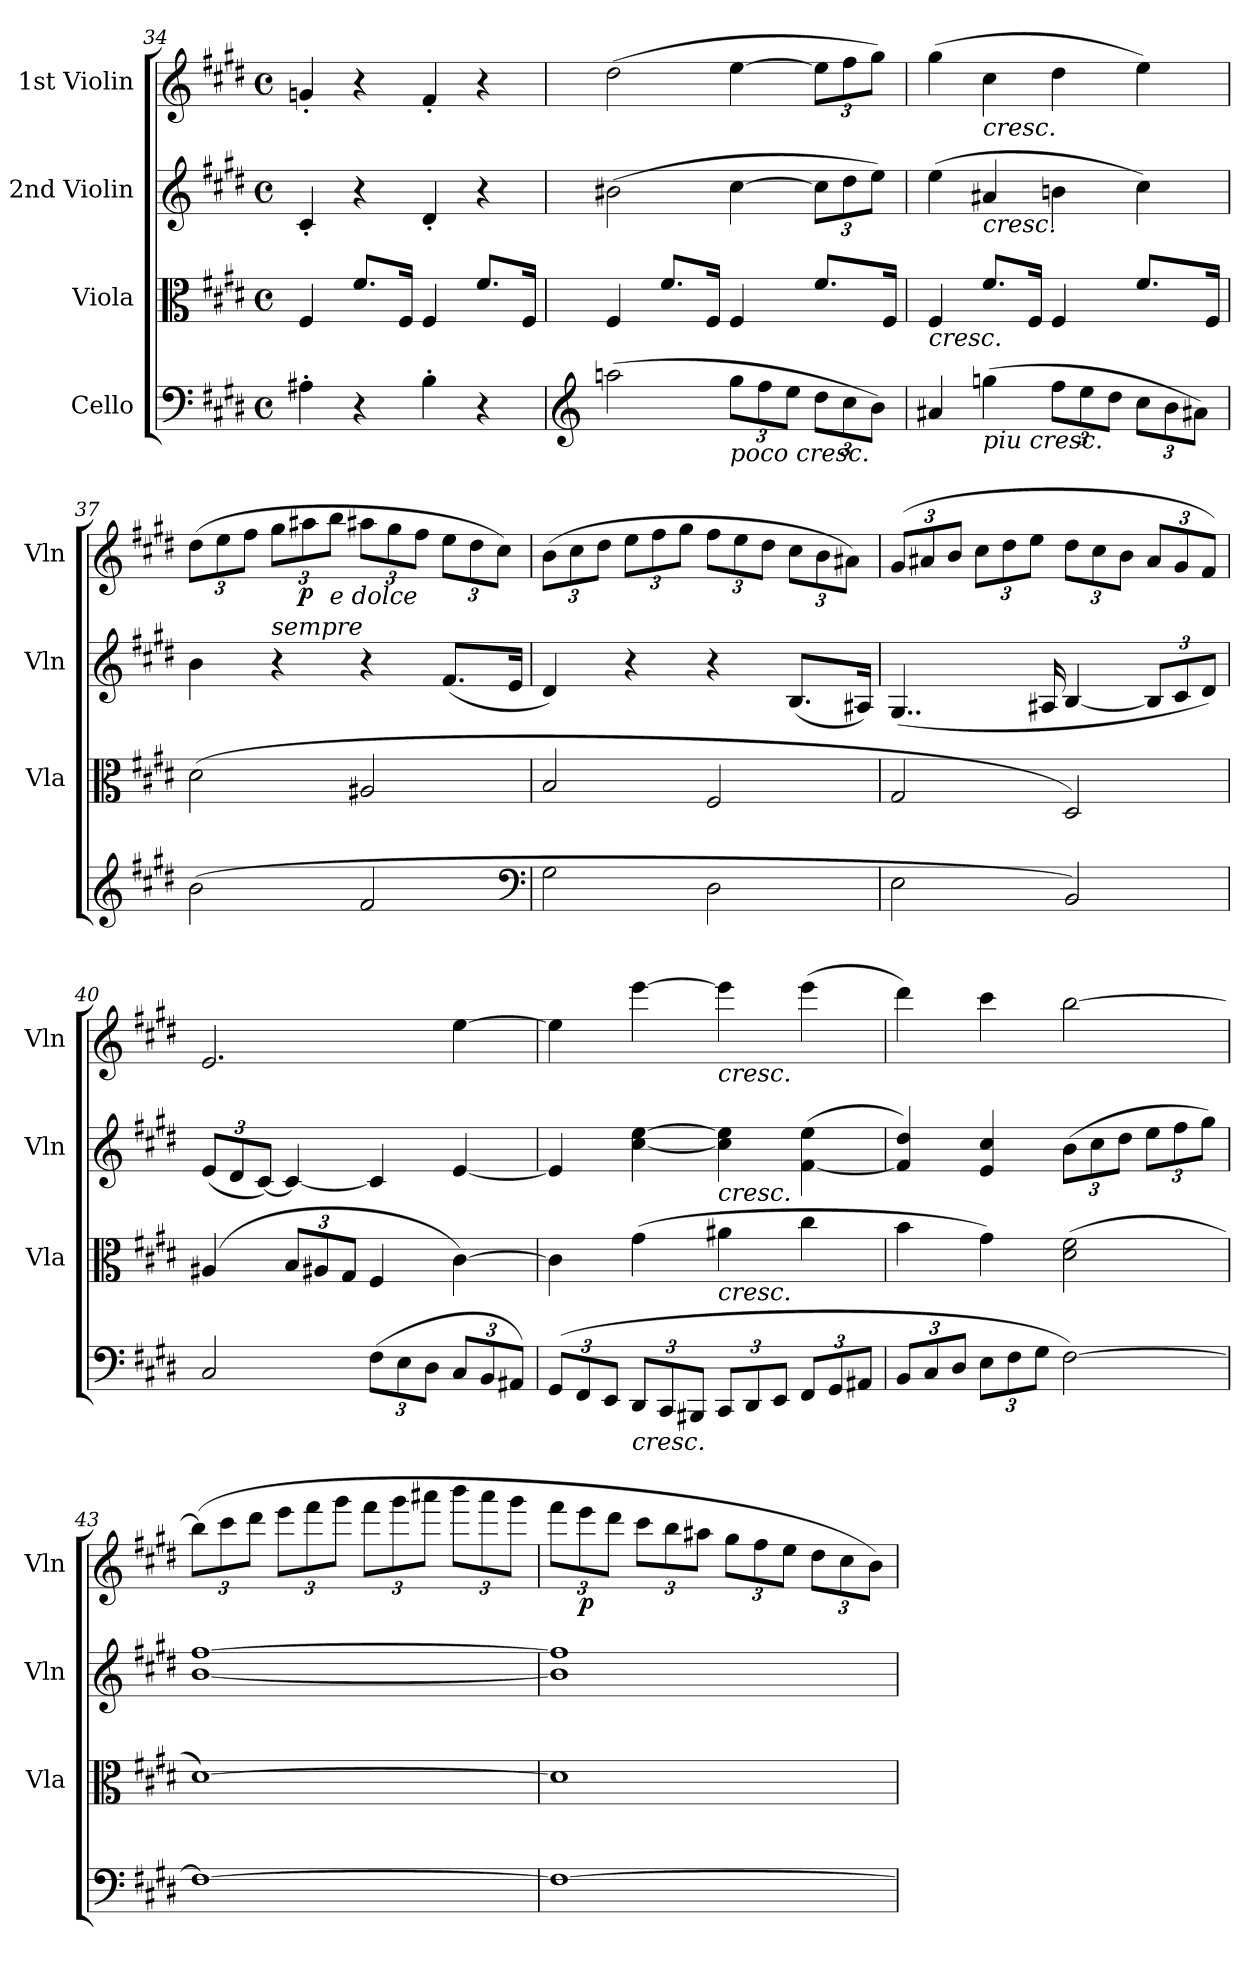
**kern	**kern	**kern	**kern	**dynam
*part4	*part3	*part2	*part1	*part1
*staff4	*staff3	*staff2	*staff1	*staff1
*I"Cello	*I"Viola	*I"2nd Violin	*I"1st Violin	*
*	*I'Vla	*I'Vln	*I'Vln	*
*clefF4	*clefC3	*clefG2	*clefG2	*
*k[f#c#g#d#]	*k[f#c#g#d#]	*k[f#c#g#d#]	*k[f#c#g#d#]	*
*E:	*E:	*E:	*E:	*
*M4/4	*M4/4	*M4/4	*M4/4	*
*met(c)	*met(c)	*met(c)	*met(c)	*
=34	=34	=34	=34	=34
4A#X'	4F#	4c#'	4gn'	.
4r	8.f#L	4r	4r	.
.	16F#Jk	.	.	.
4B'	4F#	4d#'	4f#'	.
4r	8.f#L	4r	4r	.
.	16F#Jk	.	.	.
=35	=35	=35	=35	=35
*clefG2	*	*	*	*
(2aan	4F#	(2b#X	(2dd#	.
.	8.f#L	.	.	.
.	16F#Jk	.	.	.
!LO:TX:b:i:t=poco cresc.	!	!	!	!
12gg#L	4F#	[4cc#	[4ee	.
12ff#	.	.	.	.
12eeJ	.	.	.	.
12dd#L	8.f#L	12cc#L]	12eeL]	.
12cc#	.	12dd#	12ff#	.
12bJ)	.	12eeJ)	12gg#J)	.
.	16F#Jk	.	.	.
=36	=36	=36	=36	=36
!	!LO:TX:b:i:t=cresc.	!	!	!
4a#X	4F#	(4ee	(4gg#	.
!	!	!	!LO:TX:b:i:t=cresc.	!
!	!	!LO:TX:b:i:t=cresc.	!	!
!LO:TX:b:i:t=piu cresc.	!	!	!	!
(4ggn	8.f#L	4a#X	4cc#	.
.	16F#Jk	.	.	.
12ff#L	4F#	4bn	4dd#	.
12ee	.	.	.	.
12dd#J	.	.	.	.
12cc#L	8.f#L	4cc#)	4ee)	.
12b	.	.	.	.
12a#XJ)	.	.	.	.
.	16F#Jk	.	.	.
=37	=37	=37	=37	=37
(2b	(2d#	4b	(12dd#L	.
.	.	.	12ee	.
.	.	.	12ff#J	.
!	!	!LO:TX:a:i:t=sempre	!	!
.	.	4r	12gg#L	.
.	.	.	12aa#X	p
!	!	!	!LO:TX:b:i:t=e dolce	!
.	.	.	12bbJ	.
2f#	2A#X	4r	12aa#XL	.
.	.	.	12gg#	.
.	.	.	12ff#J	.
.	.	(8.f#L	12eeL	.
.	.	.	12dd#	.
.	.	.	12cc#J)	.
.	.	16eJk	.	.
*clefF4	*	*	*	*
=38	=38	=38	=38	=38
2G#	2B	4d#)	(12bL	.
.	.	.	12cc#	.
.	.	.	12dd#J	.
.	.	4r	12eeL	.
.	.	.	12ff#	.
.	.	.	12gg#J	.
2D#	2F#	4r	12ff#L	.
.	.	.	12ee	.
.	.	.	12dd#J	.
.	.	(8.BL	12cc#L	.
.	.	.	12b	.
.	.	.	12a#XJ)	.
.	.	16A#XJk)	.	.
=39	=39	=39	=39	=39
2E	2G#	(4..G#	(>12g#L	.
.	.	.	12a#X	.
.	.	.	12bJ	.
.	.	.	12cc#L	.
.	.	.	12dd#	.
.	.	.	12eeJ	.
.	.	16A#X	.	.
2BB)	2D#)	[4B	12dd#L	.
.	.	.	12cc#	.
.	.	.	12bJ	.
.	.	12BL]	12a#L	.
.	.	12c#	12g#	.
.	.	12d#J)	12f#J)	.
=40	=40	=40	=40	=40
2C#	(<4A#X	(12eL	2.e	.
.	.	12d#	.	.
.	.	[12c#J)	.	.
.	12BL	4c#_	.	.
.	12A#X	.	.	.
.	12G#J	.	.	.
(>12F#L	4F#	4c#]	.	.
12E	.	.	.	.
12D#J	.	.	.	.
12C#L	[4c#)	[4e	[4ee	.
12BB	.	.	.	.
12AA#XJ)	.	.	.	.
=41	=41	=41	=41	=41
(12GG#L	4c#]	4e]	4ee]	.
12FF#	.	.	.	.
12EEJ	.	.	.	.
!LO:TX:b:i:t=cresc.	!	!	!	!
12DD#L	(4g#	[4cc# [4ee	[4eee	.
12CC#	.	.	.	.
12BBB#XJ	.	.	.	.
!	!	!	!LO:TX:b:i:t=cresc.	!
!	!	!LO:TX:b:i:t=cresc.	!	!
!	!LO:TX:b:i:t=cresc.	!	!	!
12CC#L	4a#X	4cc#] 4ee]	4eee]	.
12DD#	.	.	.	.
12EEJ	.	.	.	.
12FF#L	4cc#	([4f# 4ee	(4eee	.
12GG#	.	.	.	.
12AA#XJ	.	.	.	.
=42	=42	=42	=42	=42
12BBL	4b	4f#] 4dd#)	4ddd#)	.
12C#	.	.	.	.
12D#J	.	.	.	.
12EL	4g#)	4e 4cc#	4ccc#	.
12F#	.	.	.	.
12G#J	.	.	.	.
[2F#)	(2d# 2f#	(12bL	[2bb	.
.	.	12cc#	.	.
.	.	12dd#J	.	.
.	.	12eeL	.	.
.	.	12ff#	.	.
.	.	12gg#J)	.	.
=43	=43	=43	=43	=43
1F#_	[1d#)	[1b [1ff#	(12bbL]	.
.	.	.	12ccc#	.
.	.	.	12ddd#J	.
.	.	.	12eeeL	.
.	.	.	12fff#	.
.	.	.	12ggg#J	.
.	.	.	12fff#L	.
.	.	.	12ggg#	.
.	.	.	12aaa#XJ	.
.	.	.	12bbbL	.
.	.	.	12aaa#	.
.	.	.	12ggg#J	.
=44	=44	=44	=44	=44
1F#_	1d#]	1b] 1ff#]	12fff#L	.
.	.	.	12eee	p
.	.	.	12ddd#J	.
.	.	.	12ccc#L	.
.	.	.	12bb	.
.	.	.	12aa#XJ	.
.	.	.	12gg#L	.
.	.	.	12ff#	.
.	.	.	12eeJ	.
.	.	.	12dd#L	.
.	.	.	12cc#	.
.	.	.	12bJ)	.
=	=	=	=	=
*-	*-	*-	*-	*-
